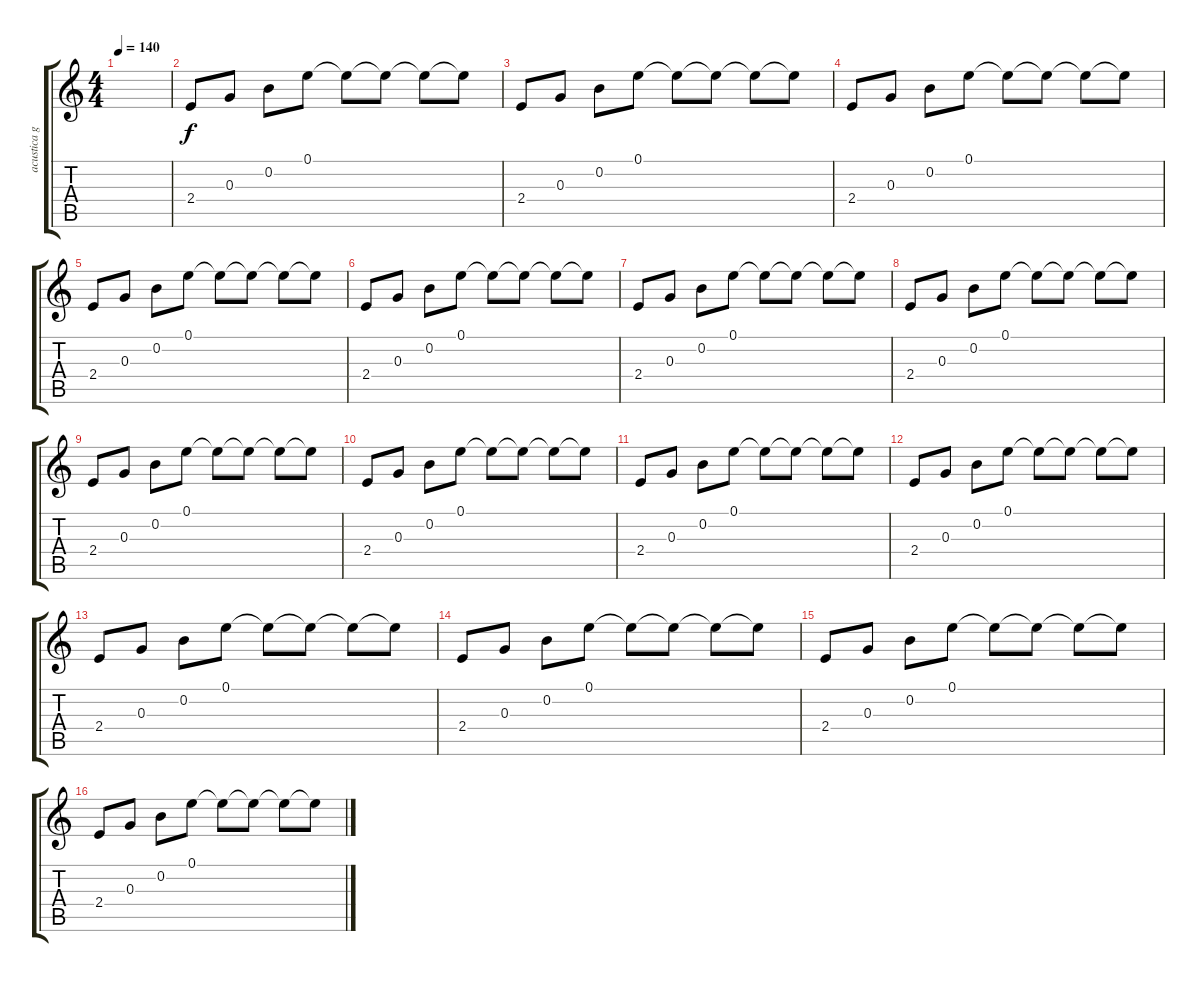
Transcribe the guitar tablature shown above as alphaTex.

\track ("acustica guitarre" "acustica g") {instrument acousticguitarsteel}
\staff {score tabs}
\tuning (E4 B3 G3 D3 A2 E2) {hide}
\ts (4 4)
\tempo 140
\clef g2
\ks c
|
2.4.8 0.3.8 0.2.8 0.1.8 0.1{t}.8 0.1{t}.8 0.1{t}.8 0.1{t}.8 |
2.4.8 0.3.8 0.2.8 0.1.8 0.1{t}.8 0.1{t}.8 0.1{t}.8 0.1{t}.8 |
2.4.8 0.3.8 0.2.8 0.1.8 0.1{t}.8 0.1{t}.8 0.1{t}.8 0.1{t}.8 |
2.4.8 0.3.8 0.2.8 0.1.8 0.1{t}.8 0.1{t}.8 0.1{t}.8 0.1{t}.8 |
2.4.8 0.3.8 0.2.8 0.1.8 0.1{t}.8 0.1{t}.8 0.1{t}.8 0.1{t}.8 |
2.4.8 0.3.8 0.2.8 0.1.8 0.1{t}.8 0.1{t}.8 0.1{t}.8 0.1{t}.8 |
2.4.8 0.3.8 0.2.8 0.1.8 0.1{t}.8 0.1{t}.8 0.1{t}.8 0.1{t}.8 |
2.4.8 0.3.8 0.2.8 0.1.8 0.1{t}.8 0.1{t}.8 0.1{t}.8 0.1{t}.8 |
2.4.8 0.3.8 0.2.8 0.1.8 0.1{t}.8 0.1{t}.8 0.1{t}.8 0.1{t}.8 |
2.4.8 0.3.8 0.2.8 0.1.8 0.1{t}.8 0.1{t}.8 0.1{t}.8 0.1{t}.8 |
2.4.8 0.3.8 0.2.8 0.1.8 0.1{t}.8 0.1{t}.8 0.1{t}.8 0.1{t}.8 |
2.4.8 0.3.8 0.2.8 0.1.8 0.1{t}.8 0.1{t}.8 0.1{t}.8 0.1{t}.8 |
2.4.8 0.3.8 0.2.8 0.1.8 0.1{t}.8 0.1{t}.8 0.1{t}.8 0.1{t}.8 |
2.4.8 0.3.8 0.2.8 0.1.8 0.1{t}.8 0.1{t}.8 0.1{t}.8 0.1{t}.8 |
2.4.8 0.3.8 0.2.8 0.1.8 0.1{t}.8 0.1{t}.8 0.1{t}.8 0.1{t}.8
